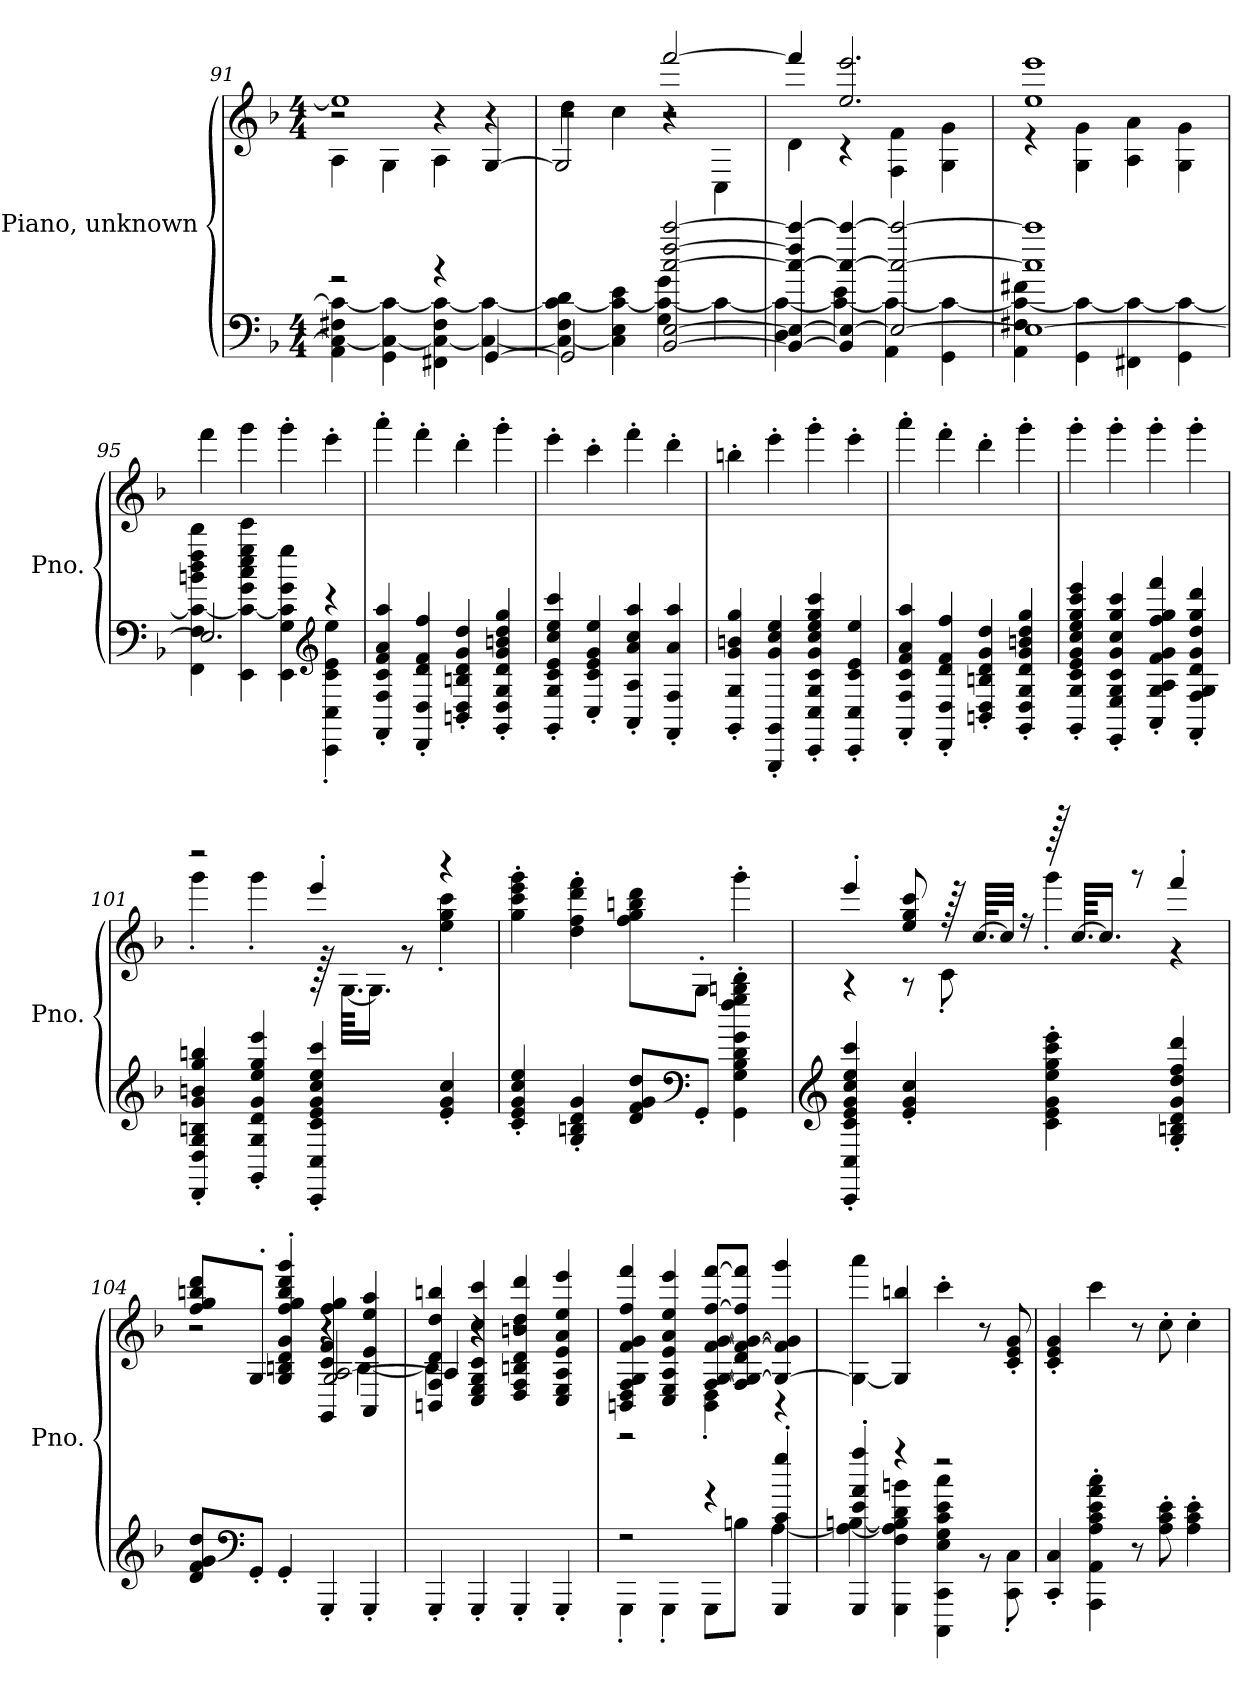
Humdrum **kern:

**kern	**kern
*part1	*part1
*staff2	*staff1
*I"Piano, unknown	*
*I'Pno.	*
*clefF4	*clefG2
*k[b-]	*k[b-]
*M4/4	*M4/4
=91	=91
*^	*^
*	*	*	*^
2r	4AA\ 4C\_ 4F#X\ 4c\_	1ee]	4A\	2r
.	4GG\ 4C\_ 4c\_	.	4G\	.
4r	4FF#X\ 4C\_ 4F#\ 4c\_	.	4A\	4r
[4GG/	4C\_ 4c\_	.	4r	[4G/
!!LO:LB:g=z	!!	!!
=92	=92	=92	=92	=92
2GG/]	4C\_ 4F\ 4c\_ 4d\	2r	4dd\	2G/]
.	4C\] 4E\ 4c\_ 4e\	.	4cc\	.
[2BB-/ [2E/ [2cc/ [2ff/ [2ccc/	4G\ 4c\_ 4g\	[2fff/	4r	2r
.	4c\_	.	4C\	.
*	*	*	*v	*v
=93	=93	=93	=93
4BB-/_ 4E/_ 4cc/_ 4ff/] 4ccc/_	4D\ 4c\_	4fff/]	4d\
4BB-/] 4E/_ 4cc/_ 4ccc/_	4c\_ 4e\	2.ee/ 2.eee/	4r
2E/_ 2cc/_ 2ccc/_	4AA\ 4c\_	.	4F\ 4f\
.	4GG\ 4c\_	.	4G\ 4g\
=94	=94	=94	=94
1E_ 1cc] 1ccc]	4AA\ 4F#X\ 4c\_ 4f#X\	1ee 1eee	4r
.	4GG\ 4c\_	.	4G\ 4g\
.	4FF#X\ 4c\_	.	4A\ 4a\
.	4GG\ 4c\_	.	4G\ 4g\
*	*	*v	*v
=95	=95	=95
2.E/]	4FF\ 4F\ 4c\_ 4bn\ 4dd\ 4ff\ 4ddd\	4fff\
.	4EE\ 4c\_ 4g\ 4cc\ 4ee\ 4gg\ 4eee\	4ggg\
.	4EE\ 4G\ 4c\] 4g\ 4gg\	4ggg'\
*clefG2	*	*
4r	4CC\' 4C\' 4c\' 4e\' 4ee\'	4eee'\
*v	*v	*
=96	=96
4FF/' 4F/' 4c/' 4f/' 4a/' 4aa/'	4aaa'\
4DD/' 4D/' 4d/' 4f/' 4ff/'	4fff'\
4BBn/' 4D/' 4Bn/' 4d/' 4g/' 4dd/'	4ddd'\
4GG/' 4D/' 4G/' 4d/' 4g/' 4bn/' 4dd/' 4gg/'	4ggg'\
!!LO:LB:g=z
=97	=97
4GG/' 4G/' 4c/' 4e/' 4cc/' 4ee/' 4ccc/'	4eee'\
4C/' 4c/' 4e/' 4g/' 4ee/'	4ccc'\
4AA/' 4A/' 4a/' 4cc/' 4aa/'	4fff'\
4FF/' 4F/' 4a/' 4aa/'	4ddd'\
=98	=98
4GG/' 4G/' 4g/' 4bn/' 4gg/'	4bbn'\
4GGG/' 4GG/' 4g/' 4cc/' 4ee/'	4eee'\
4CC/' 4C/' 4G/' 4c/' 4g/' 4cc/' 4ee/' 4gg/' 4ccc/'	4ggg'\
4CC/' 4C/' 4c/' 4e/' 4ee/'	4eee'\
=99	=99
4FF/' 4F/' 4c/' 4f/' 4a/' 4aa/'	4aaa'\
4DD/' 4D/' 4d/' 4f/' 4ff/'	4fff'\
4BBn/' 4D/' 4Bn/' 4d/' 4g/' 4dd/'	4ddd'\
4GG/' 4D/' 4G/' 4d/' 4g/' 4bn/' 4dd/' 4gg/'	4ggg'\
=100	=100
4GG/' 4G/' 4c/' 4e/' 4g/' 4cc/' 4ee/' 4gg/' 4ccc/' 4eee/'	4ggg'\
4EE/' 4E/' 4G/' 4c/' 4g/' 4cc/' 4gg/' 4ccc/'	4ggg'\
4AA/' 4G/' 4A/' 4f/' 4g/' 4ff/' 4gg/' 4fff/'	4ggg'\
4FF/' 4F/' 4G/' 4d/' 4g/' 4dd/' 4gg/' 4ddd/'	4ggg'\
=101	=101
*	*^
4DD/' 4D/' 4G/' 4Bn/' 4g/' 4bn/' 4gg/' 4bbn/'	2r	4ggg'\
4GG/' 4G/' 4d/' 4g/' 4ee/' 4gg/' 4eee/'	.	4ggg'\
4CC/' 4C/' 4c/' 4e/' 4g/' 4cc/' 4ee/' 4ccc/'	4eee'/	128r
.	.	[64.G\KKLL
.	.	16.G\JJ]
.	.	8r
4e/' 4g/' 4cc/'	4r	4ee\' 4gg\' 4ccc\'
*	*v	*v
!!LO:LB:g=z
=102	=102
4c/' 4e/' 4g/' 4cc/' 4ee/'	4gg\' 4ccc\' 4eee\' 4ggg\'
4G/' 4Bn/' 4d/' 4g/'	4dd\' 4ff\' 4ddd\' 4fff\'
8d/ 8f/ 8g/ 8dd/L	8ff\ 8gg\ 8bbn\ 8ddd\L
*clefF4	*
8GG'/J	8G'\J
4GG\' 4G\' 4B\' 4d\' 4g\' 4ff\' 4gg\' 4bbn\' 4ddd\'	4ggg'\
=103	=103
*clefG2	*
*	*^
4CC/' 4C/' 4c/' 4e/' 4g/' 4cc/' 4ee/' 4ccc/'	4eee'/	4r
4e/' 4g/' 4cc/'	8ee/ 8gg/ 8ccc/	8r
.	128r	8c'\
.	[64.cc/KLLL	.
.	32cc/JJJ]	.
.	16r	.
4c\' 4e\' 4g\' 4ee\' 4gg\' 4ccc\' 4eee\'	128r	4ggg'\
.	[64.cc/KKLL	.
.	16.cc/JJ]	.
.	8r	.
4G/' 4Bn/' 4d/' 4g/' 4dd/' 4ff/' 4ddd/'	4fff'/	4r
=104	=104	=104
*	*	*^
8d/ 8f/ 8g/ 8dd/L	8ff/ 8gg/ 8bbn/ 8ddd/L	2r	2r
*clefF4	*	*	*
8GG'/J	8G'/J	.	.
4GG'/	4G/' 4Bn/' 4d/' 4g/' 4ff/' 4gg/' 4bb/' 4ddd/' 4ggg/'	.	.
4GGG'/	4GG/ 4c/ 4f/ 4ff/ 4gg/	4r	2G/ [2A/
4GGG'/	4AA/ 4e/ 4ee/ 4aa/	[4B\	.
!!LO:LB:g=z	!!	!!
=105	=105	=105	=105
4GGG'/	4BBn/ 4F/ 4d/ 4dd/ 4bbn/	4B\]	4A/]
4GGG'/	4C/ 4E/ 4G/ 4c/ 4cc/ 4ccc/	4r	4r
4GGG'/	4D/ 4F/ 4Bn/ 4d/ 4bn/ 4dd/ 4ddd/	2r	2r
4GGG'/	4C/ 4E/ 4A/ 4e/ 4a/ 4ee/ 4eee/	.	.
*	*	*v	*v
=106	=106	=106
*^	*	*
2r	4GGG'\	4BBn/ 4D/ 4F/ 4G/ 4f/ 4g/ 4ff/ 4fff/	2r
.	4GGG'\	4C/ 4E/ 4A/ 4e/ 4a/ 4ee/ 4eee/	.
4r	8GGG\L	[8F/ [8G/ [8f/ [8g/ [8ff/ [8fff/L	4BB\' 4D\'
.	8Bn\J	8F/] 8G/_ 8d/ 8f/_ 8g/_ 8ff/] 8fff/]J	.
4GGG/' 4c/' 4gg/'	[4A\	4G/_ 4f/] 4g/] 4ggg/	4r
*	*	*v	*v
=107	=107	=107
4GGG/' 4e/' 4a/' 4aa/'	4A\_ [4Bn\	4G\_ 4aaa\
4r	4GGG\ 4F\ 4A\] 4B\] 4d\ 4bn\	4G/] 4bbn/
2r	4CCC\ 4CC\ 4E\ 4G\ 4c\ 4e\ 4cc\	4ccc'\
.	8r	8r
.	8CC\' 8C\'	8c/' 8e/' 8g/'
*v	*v	*
=108	=108
4CC/' 4C/'	4c/' 4e/' 4g/'
4AAA\' 4AA\' 4A\' 4c\' 4e\' 4a\' 4cc\'	4ccc\
8r	8r
8A\' 8c\' 8e\'	8cc'\
4A\' 4c\' 4e\'	4cc'\
=	=
*-	*-
